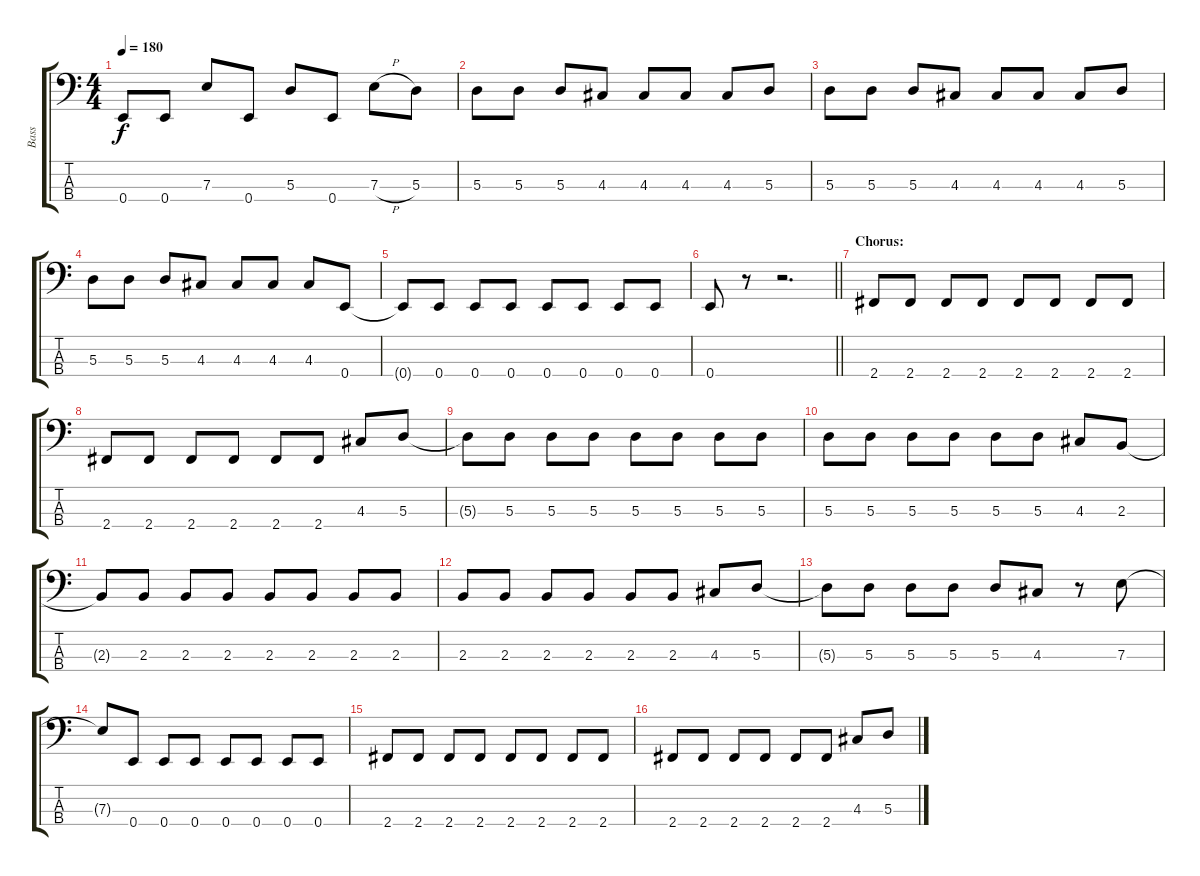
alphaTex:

\track ("Bass" "Bass") {instrument electricbasspick}
\staff {score tabs}
\tuning (G2 D2 A1 E1) {hide}
\ts (4 4)
\tempo 180
\clef f4
\ks c
0.4{t}.8{dy f} 0.4.8 7.3.8 0.4.8 5.3.8 0.4.8 7.3{h}.8 5.3.8 |
5.3.8 5.3.8 5.3.8 4.3.8 4.3.8 4.3.8 4.3.8 5.3.8 |
5.3.8 5.3.8 5.3.8 4.3.8 4.3.8 4.3.8 4.3.8 5.3.8 |
5.3.8 5.3.8 5.3.8 4.3.8 4.3.8 4.3.8 4.3.8 0.4.8 |
0.4{t}.8 0.4.8 0.4.8 0.4.8 0.4.8 0.4.8 0.4.8 0.4.8 |
\barLineRight lightlight
0.4.8 r.8 r.2{d} |
\section ("" "Chorus:")
2.4.8 2.4.8 2.4.8 2.4.8 2.4.8 2.4.8 2.4.8 2.4.8 |
2.4.8 2.4.8 2.4.8 2.4.8 2.4.8 2.4.8 4.3.8 5.3.8 |
5.3{t}.8 5.3.8 5.3.8 5.3.8 5.3.8 5.3.8 5.3.8 5.3.8 |
5.3.8 5.3.8 5.3.8 5.3.8 5.3.8 5.3.8 4.3.8 2.3.8 |
2.3{t}.8 2.3.8 2.3.8 2.3.8 2.3.8 2.3.8 2.3.8 2.3.8 |
2.3.8 2.3.8 2.3.8 2.3.8 2.3.8 2.3.8 4.3.8 5.3.8 |
5.3{t}.8 5.3.8 5.3.8 5.3.8 5.3.8 4.3.8 r.8 7.3.8 |
7.3{t}.8 0.4.8 0.4.8 0.4.8 0.4.8 0.4.8 0.4.8 0.4.8 |
2.4.8 2.4.8 2.4.8 2.4.8 2.4.8 2.4.8 2.4.8 2.4.8 |
2.4.8 2.4.8 2.4.8 2.4.8 2.4.8 2.4.8 4.3.8 5.3.8
